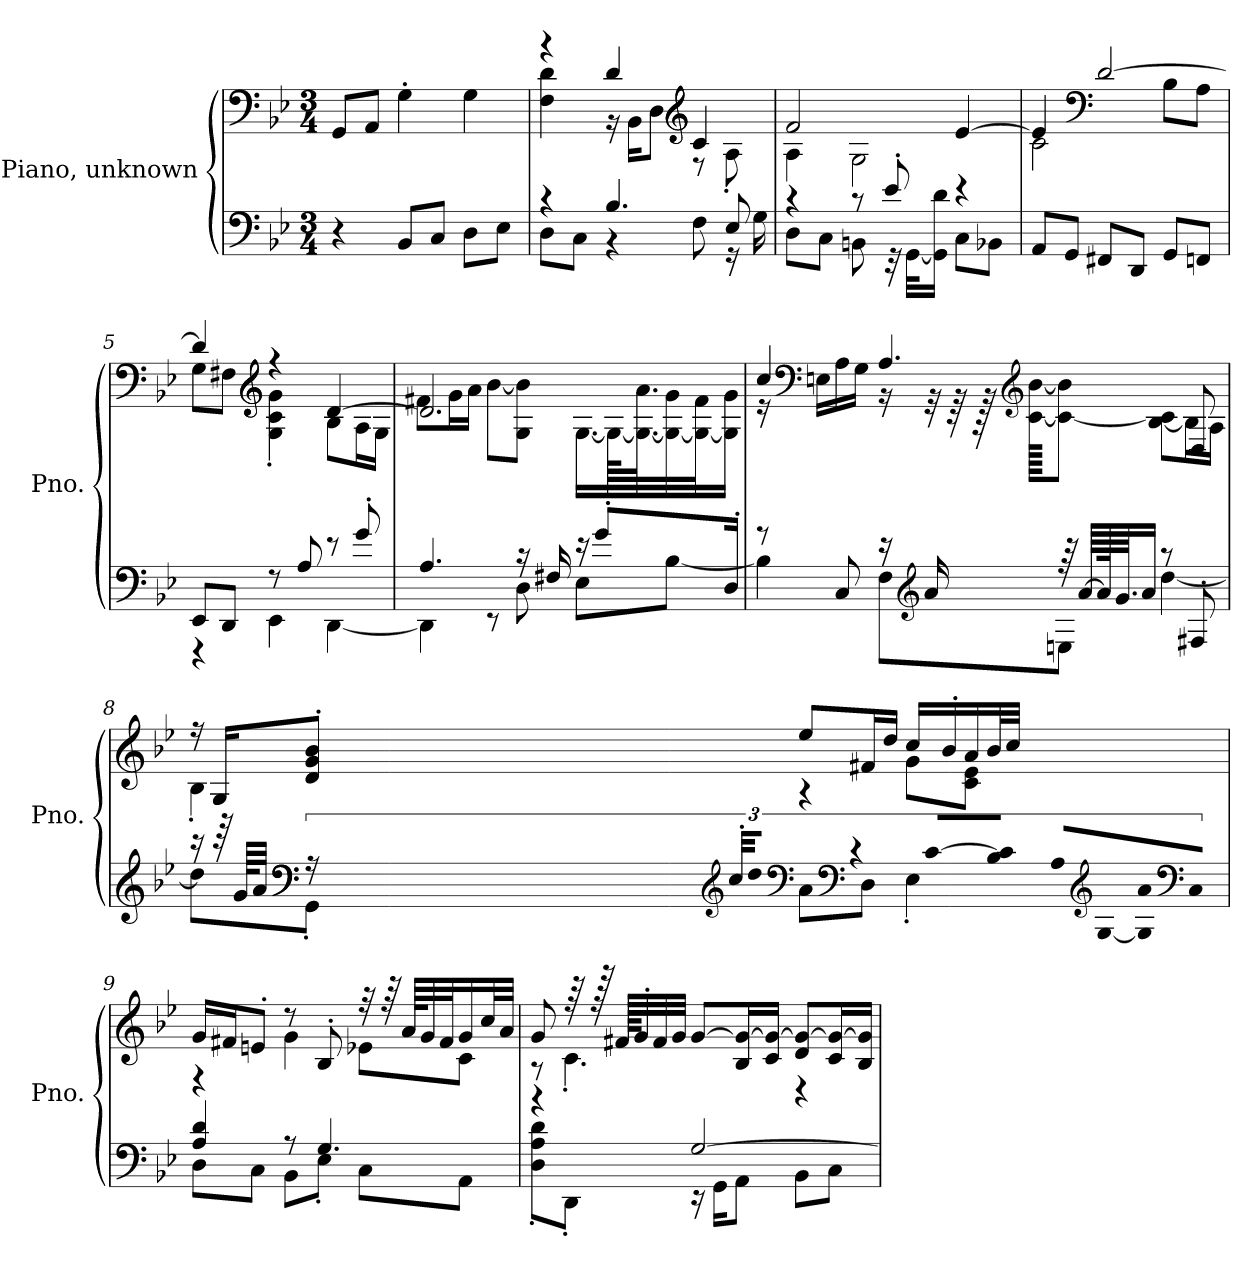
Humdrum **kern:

**kern	**kern
*part1	*part1
*staff2	*staff1
*I"Piano, unknown	*
*I'Pno.	*
*clefF4	*clefF4
*k[b-e-]	*k[b-e-]
*M3/4	*M3/4
*MM120	*MM120
=1	=1
4r	8GG/L
.	8AA/J
8BB-/L	4G'\
8C/J	.
8D\L	4G\
8E-\J	.
=2	=2
*^	*^
4r	8D\L	4r	4F\ 4d\
.	8C\J	.	.
4.B-/	4r	4d/	16r
.	.	.	16BB-\KL
.	.	.	8D\J
*	*	*clefG2	*
.	8F\	4c/	8r
8E-/	16r	.	8A'\
.	16G\	.	.
=3	=3	=3	=3
4r	8D\L	2f/	4A\
.	8C\J	.	.
8r	8BBn\	.	2G\
8e-'/	32r	.	.
.	[32GG\KLL	.	.
.	16GG\] 16d\JJ	.	.
4r	8C\L	[4e-/	.
.	8BB-X\J	.	.
*v	*v	*	*
=4	=4	=4
8AA/L	4e-/]	2c\
8GG/J	.	.
*	*clefF4	*
8FF#X/L	[2d/	.
8DD/J	.	.
8GG/L	.	8B-\L
8FFn/J	.	8A\J
!!LO:LB:g=z	!!
=5	=5	=5
*^	*	*
8EE-/L	4r	4d/]	8G\L
8DD/J	.	.	8F#X\J
*	*	*clefG2	*
8r	4EE-\	4r	4G\' 4c\' 4g\'
8A/	.	.	.
8r	[4DD\	[4d/	8B-\L
8g'/	.	.	16A\L
.	.	.	16G\JJ
=6	=6	=6	=6
4.A/	4DD\]	2.d/]	8f#X\L
.	.	.	16g\L
.	.	.	16a\JJ
.	8r	.	[8b-\L
16r	8D\	.	8G\ 8b-\]J
16F#X/	.	.	.
16r	8E-\L	.	[16.G\LL
8g'/L	.	.	.
.	.	.	128G\KLL_
.	.	.	64.G\_ 64.a\J
.	[8B-\J	.	32G\_ 32g\
.	.	.	32G\_ 32f#\J
16D'/Jk	.	.	16G\] 16g\JJ
!!LO:LB:g=z	!!
=7	=7	=7	=7
8r	4B-\]	4cc/	16r
*	*	*clefF4	*
.	.	.	16En\LL
8C/	.	.	16A\
.	.	.	16G\JJ
16r	8F\L	4.A/	16r
*clefG2	*	*	*
16a/	.	.	32r
.	.	.	64r
.	.	.	128r
*	*	*clefG2	*
.	.	.	[128c\ [128b-\KKKKL
64r	8En\J	.	8c\_ 8b-\]J
[64a/LLLL	.	.	.
128a/K]	.	.	.
64.g/JJ	.	.	.
16a/JJ	.	.	.
8r	[4dd\	.	[8B-\ 8c\]L
8F#X'/	.	8D/	16B-\L]
.	.	.	16A\JJ
!!LO:LB:g=z	!!
=8	=8	=8	=8
16r	8dd\L]	16r	4B-'\
64r	.	16G/KL	.
64g/KLLL	.	.	.
32a/JJJ	.	.	.
*clefF4	*	*	*
24r	8GG'\J	8d/' 8g/' 8b-/'J	.
*clefG2	*	*	*
48cc'/KLL	.	.	.
16dd/JJ	.	.	.
*clefF4	*	*	*
16r	8C\L	8ee-/L	4r
[8c/L	.	.	.
.	8D\J	16f#X/L	.
16B-/ 16c/]Jk	.	16dd/JJ	.
16A/LL	4E-'\	16cc/LL	8g\L
*clefG2	*	*	*
[32G/L	.	16b-'/	.
32G/] 32a/JJ	.	.	.
*clefF4	*	*	*
8C/J	.	16a/	8c\ 8e-\J
.	.	32b-/L	.
.	.	32cc/JJJ	.
=9	=9	=9	=9
4A/ 4d/	8D\L	16g/LL	4r
.	.	16f#X/J	.
.	8C\J	8en'/J	.
8r	8BB-\L	8r	4g\
4.G/	8E-'\J	8B-'/	.
.	8C\L	32r	8e-X\L
.	.	64r	.
.	.	64a/KLLL	.
.	.	32g/	.
.	.	32f#/J	.
.	8AA\J	16g/	8c\J
.	.	32cc/L	.
.	.	32a/JJJ	.
!!LO:LB:g=z	!!
=10	=10	=10	=10
4r	8D\' 8A\' 8d\'L	8g/	8r
.	8DD'\J	64r	4.c'\
.	.	128r	.
.	.	128f#X/KKLLL	.
.	.	32g'/	.
.	.	32f#/	.
.	.	32g/JJJ	.
[2G/	16r	[8g/L	.
.	16GG\KL	.	.
.	8AA\J	16B-/ 16g/_L	.
.	.	16c/ 16g/_JJ	.
.	8BB-\L	8d/ 8g/_L	4r
.	8C\J	16c/ 16g/_L	.
.	.	16B-/ 16g/]JJ	.
*v	*v	*	*
*	*v	*v
=	=
*-	*-
